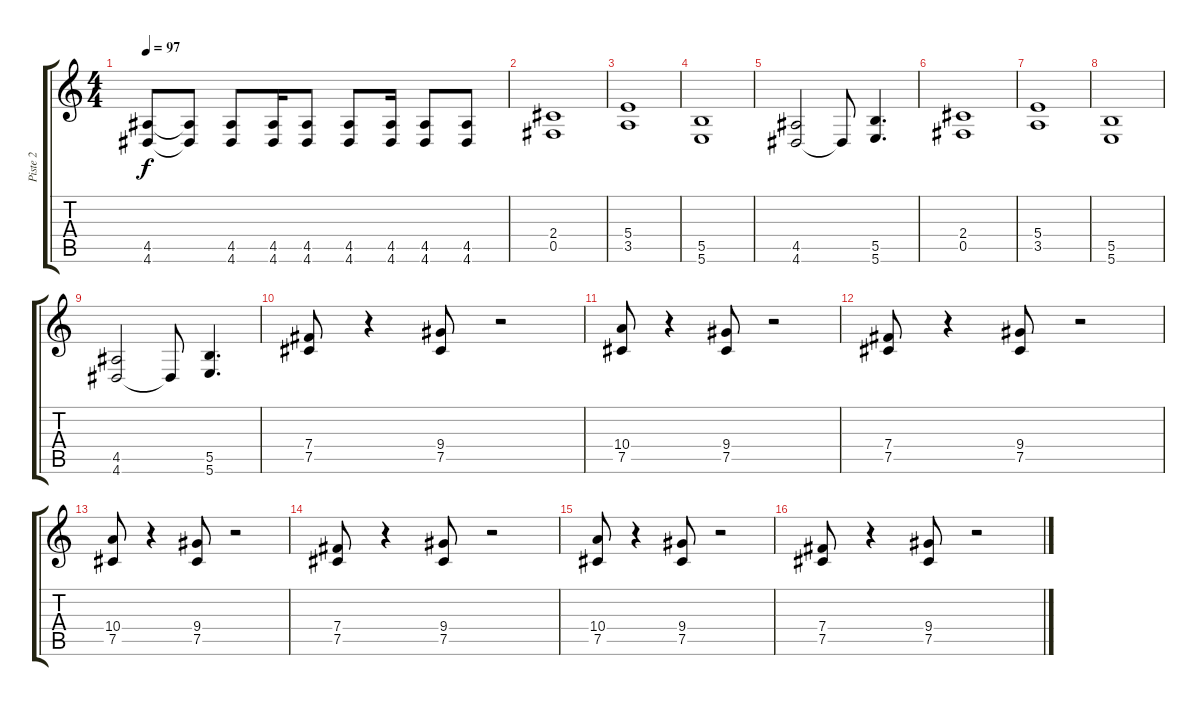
\track ("Piste 2" "Piste 2") {instrument electricguitarjazz}
\staff {score tabs}
\tuning (Db4 Ab3 E3 B2 Gb2 B1) {hide}
\ts (4 4)
\tempo 97
\clef g2
\ks c
(4.5 4.6).8{dy f} (4.5{t} 4.6{t}).8 (4.5 4.6).8 (4.5 4.6).16 (4.5 4.6).8 (4.5 4.6).8 (4.5 4.6).16 (4.5 4.6).8 (4.5 4.6).8 |
(2.4 0.5).1{instrument distortionguitar} |
(5.4 3.5).1 |
(5.5 5.6).1 |
(4.5 4.6).2 4.6{t}.8 (5.5 5.6).4{d} |
(2.4 0.5).1 |
(5.4 3.5).1 |
(5.5 5.6).1 |
(4.5 4.6).2 4.6{t}.8 (5.5 5.6).4{d} |
(7.4 7.5).8{instrument electricguitarjazz} r.4 (9.4 7.5).8 r.2 |
(10.4 7.5).8 r.4 (9.4 7.5).8 r.2 |
(7.4 7.5).8 r.4 (9.4 7.5).8 r.2 |
(10.4 7.5).8 r.4 (9.4 7.5).8 r.2 |
(7.4 7.5).8 r.4 (9.4 7.5).8 r.2 |
(10.4 7.5).8 r.4 (9.4 7.5).8 r.2 |
(7.4 7.5).8 r.4 (9.4 7.5).8 r.2
